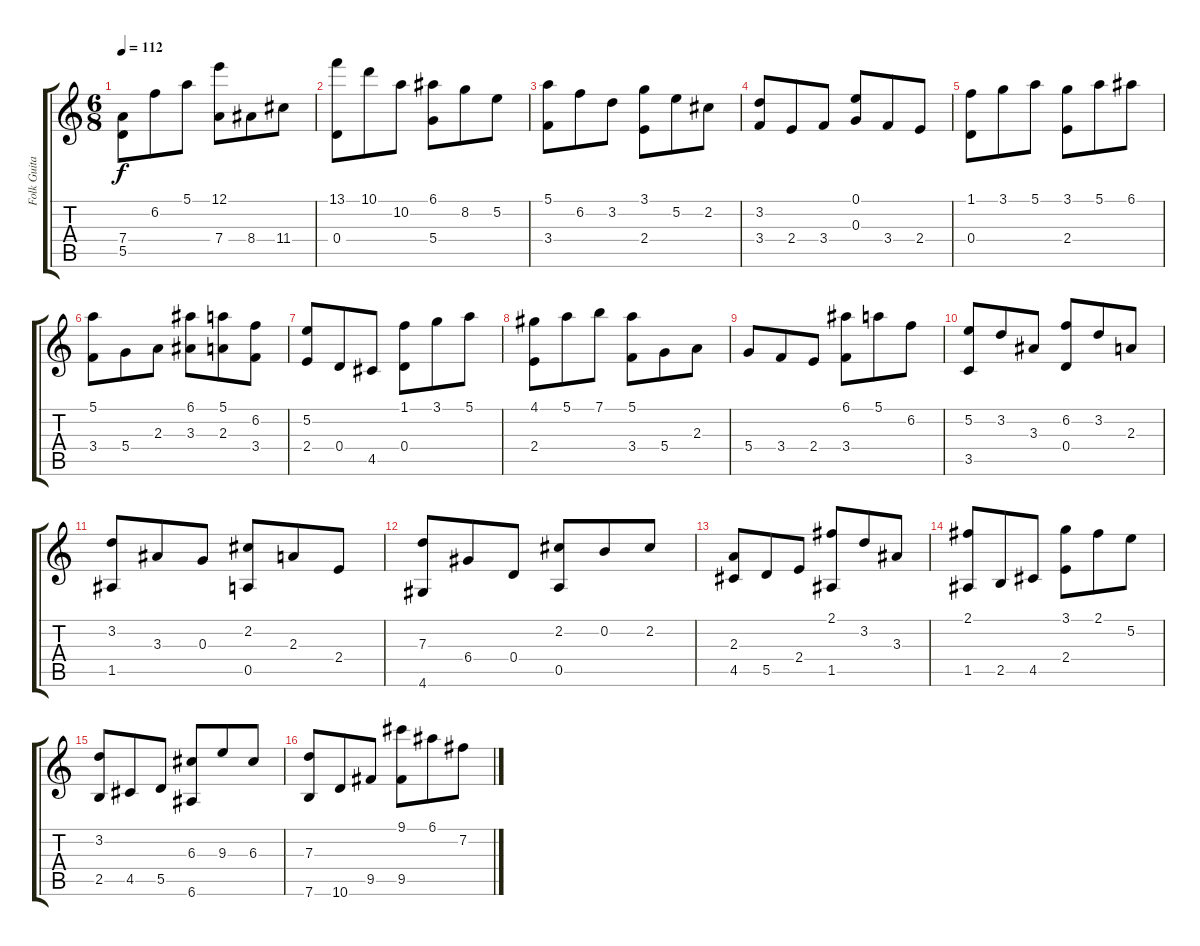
\track ("Folk Guitar" "Folk Guita") {instrument acousticguitarsteel}
\staff {score tabs}
\tuning (E4 B3 G3 D3 A2 E2) {hide}
\ts (6 8)
\tempo 112
\clef g2
\ks c
(7.4 5.5).8{dy f} 6.2.8 5.1.8 (12.1 7.4).8 8.4.8 11.4.8 |
(13.1 0.4).8 10.1.8 10.2.8 (6.1 5.4).8 8.2.8 5.2.8 |
(5.1 3.4).8 6.2.8 3.2.8 (3.1 2.4).8 5.2.8 2.2.8 |
(3.2 3.4).8 2.4.8 3.4.8 (0.1 0.3).8 3.4.8 2.4.8 |
(1.1 0.4).8 3.1.8 5.1.8 (3.1 2.4).8 5.1.8 6.1.8 |
(5.1 3.4).8 5.4.8 2.3.8 (6.1 3.3).8 (5.1 2.3).8 (6.2 3.4).8 |
(5.2 2.4).8 0.4.8 4.5.8 (1.1 0.4).8 3.1.8 5.1.8 |
(4.1 2.4).8 5.1.8 7.1.8 (5.1 3.4).8 5.4.8 2.3.8 |
5.4.8 3.4.8 2.4.8 (6.1 3.4).8 5.1.8 6.2.8 |
(5.2 3.5).8 3.2.8 3.3.8 (6.2 0.4).8 3.2.8 2.3.8 |
(3.2 1.5).8 3.3.8 0.3.8 (2.2 0.5).8 2.3.8 2.4.8 |
(7.3 4.6).8 6.4.8 0.4.8 (2.2 0.5).8 0.2.8 2.2.8 |
(2.3 4.5).8 5.5.8 2.4.8 (2.1 1.5).8 3.2.8 3.3.8 |
(2.1 1.5).8 2.5.8 4.5.8 (3.1 2.4).8 2.1.8 5.2.8 |
(3.2 2.5).8 4.5.8 5.5.8 (6.3 6.6).8 9.3.8 6.3.8 |
(7.3 7.6).8 10.6.8 9.5.8 (9.1 9.5).8 6.1.8 7.2.8
